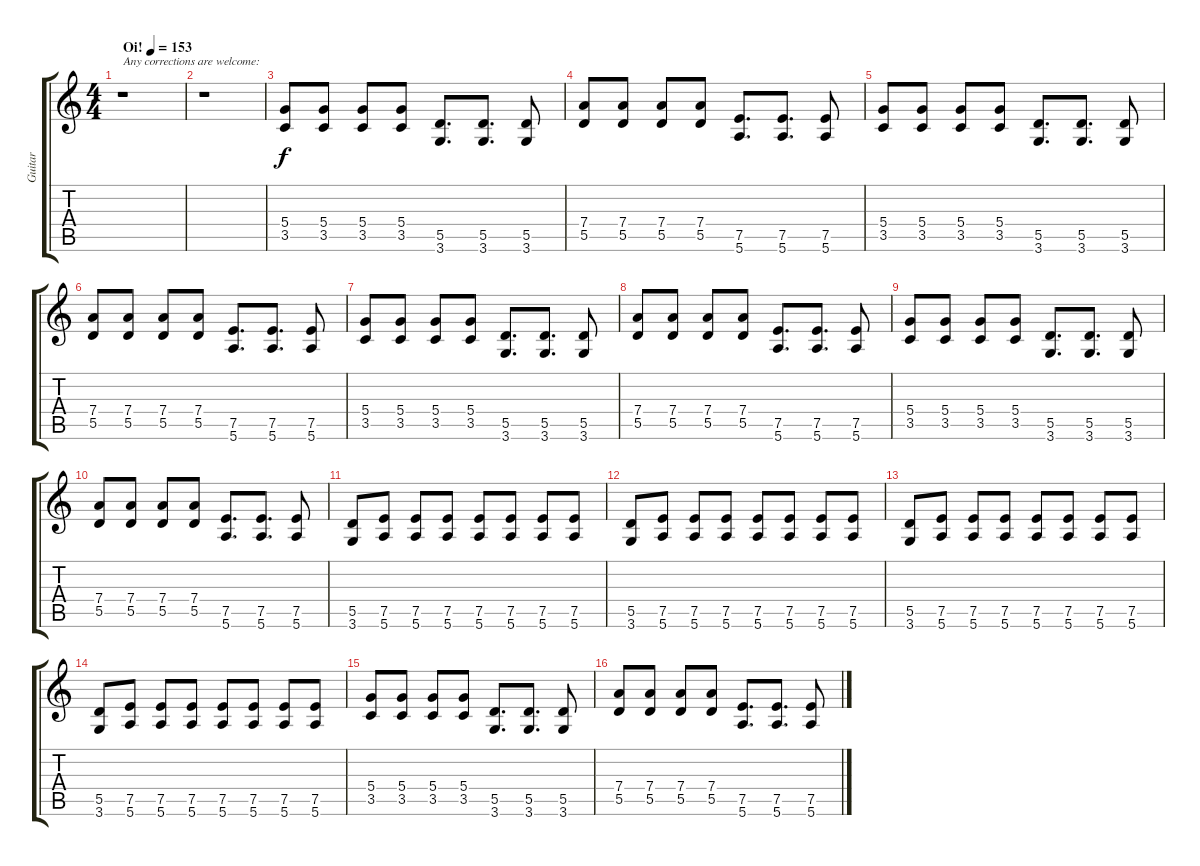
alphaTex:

\track ("Guitar" "Guitar") {instrument distortionguitar}
\staff {score tabs}
\tuning (E4 B3 G3 D3 A2 E2) {hide}
\ts (4 4)
\tempo (153 "Oi!")
\clef g2
\ks c
r.1{txt "Any corrections are welcome:" dy f instrument distortionguitar} |
r.1 |
(5.4 3.5).8{txt ""} (5.4 3.5).8 (5.4 3.5).8 (5.4 3.5).8 (5.5 3.6).8{d} (5.5 3.6).8{d} (5.5 3.6).8 |
(7.4 5.5).8 (7.4 5.5).8 (7.4 5.5).8 (7.4 5.5).8 (7.5 5.6).8{d} (7.5 5.6).8{d} (7.5 5.6).8 |
(5.4 3.5).8 (5.4 3.5).8 (5.4 3.5).8 (5.4 3.5).8 (5.5 3.6).8{d} (5.5 3.6).8{d} (5.5 3.6).8 |
(7.4 5.5).8 (7.4 5.5).8 (7.4 5.5).8 (7.4 5.5).8 (7.5 5.6).8{d} (7.5 5.6).8{d} (7.5 5.6).8 |
(5.4 3.5).8 (5.4 3.5).8 (5.4 3.5).8 (5.4 3.5).8 (5.5 3.6).8{d} (5.5 3.6).8{d} (5.5 3.6).8 |
(7.4 5.5).8 (7.4 5.5).8 (7.4 5.5).8 (7.4 5.5).8 (7.5 5.6).8{d} (7.5 5.6).8{d} (7.5 5.6).8 |
(5.4 3.5).8 (5.4 3.5).8 (5.4 3.5).8 (5.4 3.5).8 (5.5 3.6).8{d} (5.5 3.6).8{d} (5.5 3.6).8 |
(7.4 5.5).8 (7.4 5.5).8 (7.4 5.5).8 (7.4 5.5).8 (7.5 5.6).8{d} (7.5 5.6).8{d} (7.5 5.6).8 |
(5.5 3.6).8 (7.5 5.6).8 (7.5 5.6).8 (7.5 5.6).8 (7.5 5.6).8 (7.5 5.6).8 (7.5 5.6).8 (7.5 5.6).8 |
(5.5 3.6).8 (7.5 5.6).8 (7.5 5.6).8 (7.5 5.6).8 (7.5 5.6).8 (7.5 5.6).8 (7.5 5.6).8 (7.5 5.6).8 |
(5.5 3.6).8 (7.5 5.6).8 (7.5 5.6).8 (7.5 5.6).8 (7.5 5.6).8 (7.5 5.6).8 (7.5 5.6).8 (7.5 5.6).8 |
(5.5 3.6).8 (7.5 5.6).8 (7.5 5.6).8 (7.5 5.6).8 (7.5 5.6).8 (7.5 5.6).8 (7.5 5.6).8 (7.5 5.6).8 |
(5.4 3.5).8 (5.4 3.5).8 (5.4 3.5).8 (5.4 3.5).8 (5.5 3.6).8{d} (5.5 3.6).8{d} (5.5 3.6).8 |
(7.4 5.5).8 (7.4 5.5).8 (7.4 5.5).8 (7.4 5.5).8 (7.5 5.6).8{d} (7.5 5.6).8{d} (7.5 5.6).8
